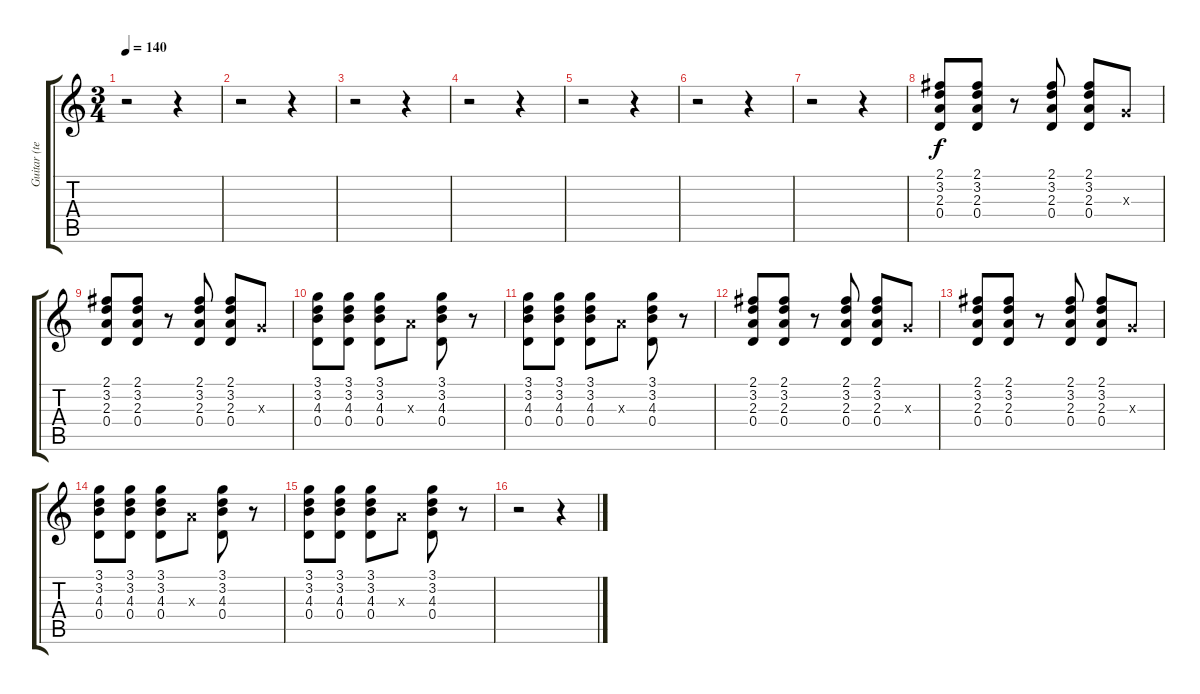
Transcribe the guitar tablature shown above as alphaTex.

\track ("Guitar (tele)" "Guitar (te") {instrument overdrivenguitar}
\staff {score tabs}
\tuning (E4 B3 G3 D3 A2 E2) {hide}
\ts (3 4)
\tempo 140
\clef g2
\ks c
r.2{dy f} r.4 |
r.2 r.4 |
r.2 r.4 |
r.2 r.4 |
r.2 r.4 |
r.2 r.4 |
r.2 r.4 |
(2.1 3.2 2.3 0.4).8 (2.1 3.2 2.3 0.4).8 r.8 (2.1 3.2 2.3 0.4).8 (2.1 3.2 2.3 0.4).8 0.3{x}.8 |
(2.1 3.2 2.3 0.4).8 (2.1 3.2 2.3 0.4).8 r.8 (2.1 3.2 2.3 0.4).8 (2.1 3.2 2.3 0.4).8 0.3{x}.8 |
(3.1 3.2 4.3 0.4).8 (3.1 3.2 4.3 0.4).8 (3.1 3.2 4.3 0.4).8 2.3{x}.8 (3.1 3.2 4.3 0.4).8 r.8 |
(3.1 3.2 4.3 0.4).8 (3.1 3.2 4.3 0.4).8 (3.1 3.2 4.3 0.4).8 2.3{x}.8 (3.1 3.2 4.3 0.4).8 r.8 |
(2.1 3.2 2.3 0.4).8 (2.1 3.2 2.3 0.4).8 r.8 (2.1 3.2 2.3 0.4).8 (2.1 3.2 2.3 0.4).8 0.3{x}.8 |
(2.1 3.2 2.3 0.4).8 (2.1 3.2 2.3 0.4).8 r.8 (2.1 3.2 2.3 0.4).8 (2.1 3.2 2.3 0.4).8 0.3{x}.8 |
(3.1 3.2 4.3 0.4).8 (3.1 3.2 4.3 0.4).8 (3.1 3.2 4.3 0.4).8 2.3{x}.8 (3.1 3.2 4.3 0.4).8 r.8 |
(3.1 3.2 4.3 0.4).8 (3.1 3.2 4.3 0.4).8 (3.1 3.2 4.3 0.4).8 2.3{x}.8 (3.1 3.2 4.3 0.4).8 r.8 |
r.2 r.4
